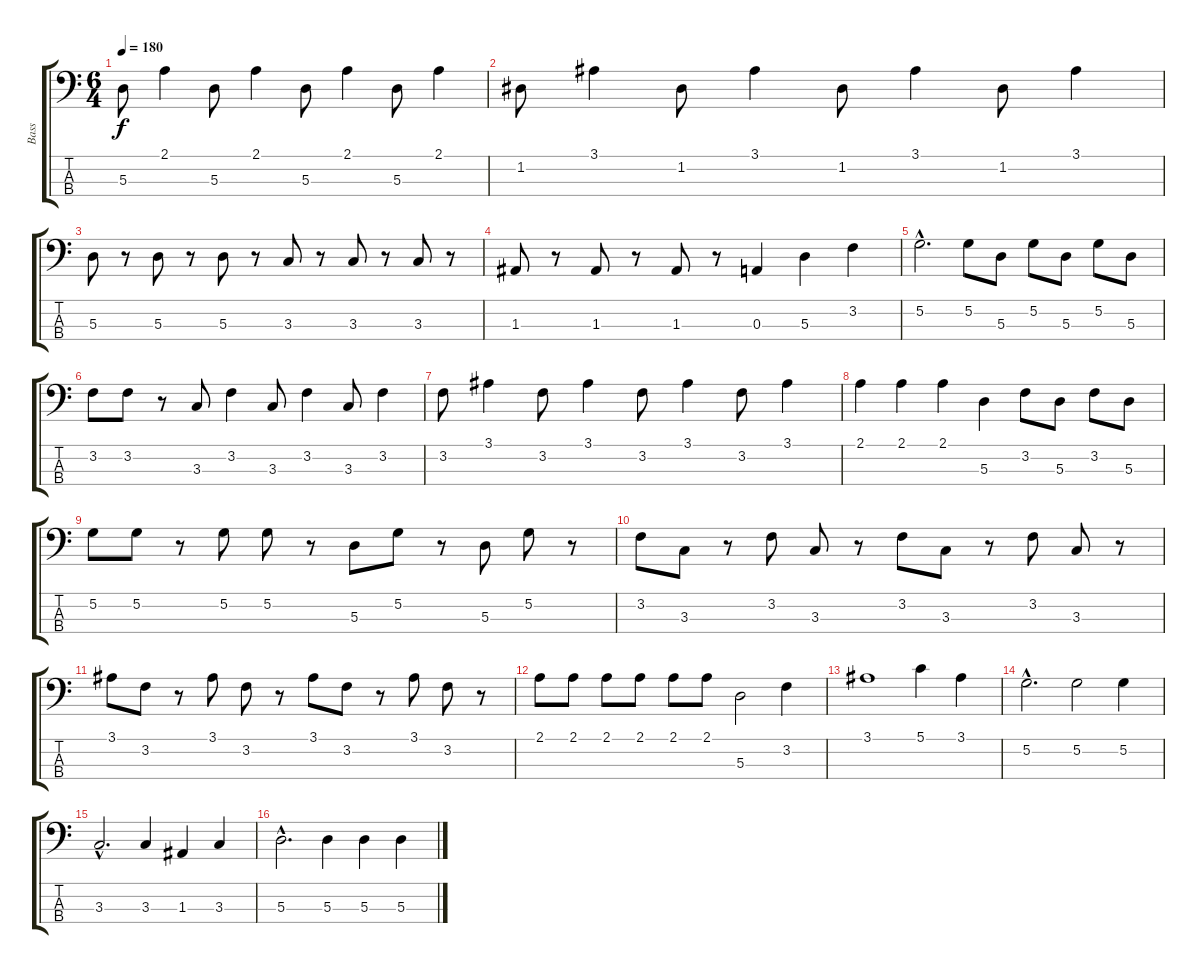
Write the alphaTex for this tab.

\track ("Bass" "Bass") {instrument acousticbass}
\staff {score tabs}
\tuning (G2 D2 A1 E1) {hide}
\ts (6 4)
\tempo 180
\clef f4
\ks c
5.3.8{dy f} 2.1.4 5.3.8 2.1.4 5.3.8 2.1.4 5.3.8 2.1.4 |
1.2.8 3.1.4 1.2.8 3.1.4 1.2.8 3.1.4 1.2.8 3.1.4 |
5.3.8 r.8 5.3.8 r.8 5.3.8 r.8 3.3.8 r.8 3.3.8 r.8 3.3.8 r.8 |
1.3.8 r.8 1.3.8 r.8 1.3.8 r.8 0.3.4 5.3.4 3.2.4 |
5.2{hac}.2{d} 5.2.8 5.3.8 5.2.8 5.3.8 5.2.8 5.3.8 |
3.2.8 3.2.8 r.8 3.3.8 3.2.4 3.3.8 3.2.4 3.3.8 3.2.4 |
3.2.8 3.1.4 3.2.8 3.1.4 3.2.8 3.1.4 3.2.8 3.1.4 |
2.1.4 2.1.4 2.1.4 5.3.4 3.2.8 5.3.8 3.2.8 5.3.8 |
5.2.8 5.2.8 r.8 5.2.8 5.2.8 r.8 5.3.8 5.2.8 r.8 5.3.8 5.2.8 r.8 |
3.2.8 3.3.8 r.8 3.2.8 3.3.8 r.8 3.2.8 3.3.8 r.8 3.2.8 3.3.8 r.8 |
3.1.8 3.2.8 r.8 3.1.8 3.2.8 r.8 3.1.8 3.2.8 r.8 3.1.8 3.2.8 r.8 |
2.1.8 2.1.8 2.1.8 2.1.8 2.1.8 2.1.8 5.3.2 3.2.4 |
3.1.1 5.1.4 3.1.4 |
5.2{hac}.2{d} 5.2.2 5.2.4 |
3.3{hac}.2{d} 3.3.4 1.3.4 3.3.4 |
5.3{hac}.2{d} 5.3.4 5.3.4 5.3.4
